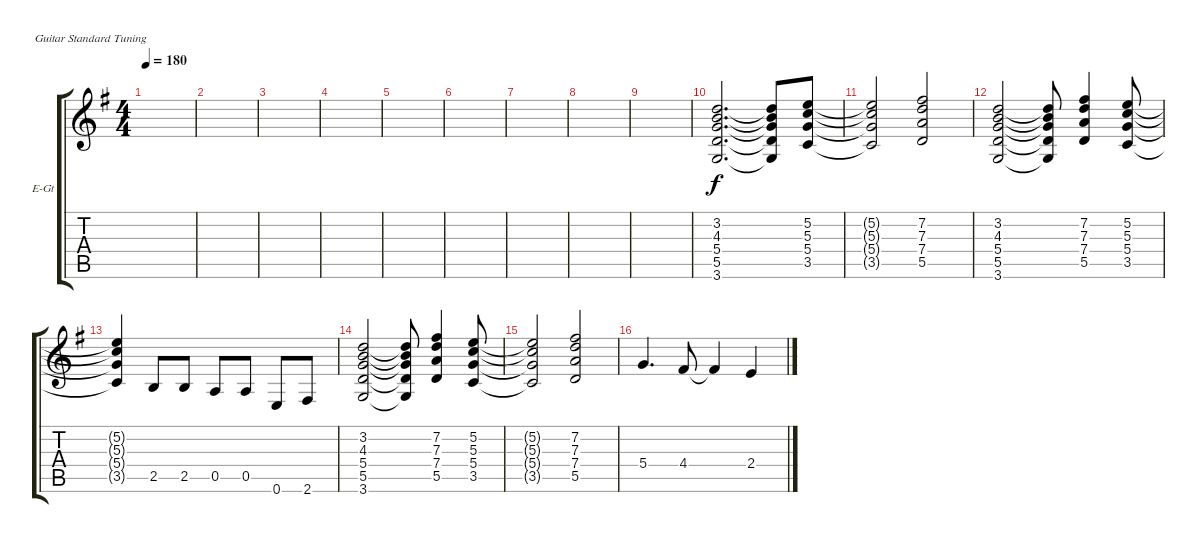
\defaultSystemsLayout 4
\bracketExtendMode groupsimilarinstruments
\firstSystemTrackNameOrientation horizontal
\otherSystemsTrackNameOrientation horizontal
\track ("Electric Guitar 3" "E-Gt") {instrument overdrivenguitar}
\staff {score tabs}
\tuning (E4 B3 G3 D3 A2 E2)
\ts (4 4)
\tempo 180
\clef g2
\scale
0.512
\ks g
|
\scale
0.244 |
\scale
0.244 |
\scale
0.333333 |
\scale
0.333333 |
\scale
0.333333 |
\scale
0.333333 |
\scale
0.333333 |
\scale
0.333333 |
\scale
0.333333 (3.6 5.5 5.4 4.3 3.2).2{d} (5.5{t} 5.4{t} 4.3{t} 3.2{t} 3.6{t}).8 (3.5 5.4 5.3 5.2).8 |
\scale
0.333333 (3.5{t} 5.4{t} 5.3{t} 5.2{t}).2 (5.5 7.4 7.3 7.2).2 |
\scale
0.333333 (3.6 5.5 5.4 4.3 3.2).2 (3.6{t} 5.5{t} 5.4{t} 4.3{t} 3.2{t}).8 (5.5 7.4 7.3 7.2).4 (3.5 5.4 5.3 5.2).8 |
\scale
0.333333 (3.5{t} 5.4{t} 5.3{t} 5.2{t}).4 2.5.8 2.5.8 0.5.8 0.5.8 0.6.8 2.6.8 |
(3.6 5.5 5.4 4.3 3.2).2 (3.6{t} 5.5{t} 5.4{t} 4.3{t} 3.2{t}).8 (5.5 7.4 7.3 7.2).4 (3.5 5.4 5.3 5.2).8 |
(3.5{t} 5.4{t} 5.3{t} 5.2{t}).2 (5.5 7.4 7.3 7.2).2 |
5.4.4{d} 4.4.8 4.4{t}.4 2.4.4
